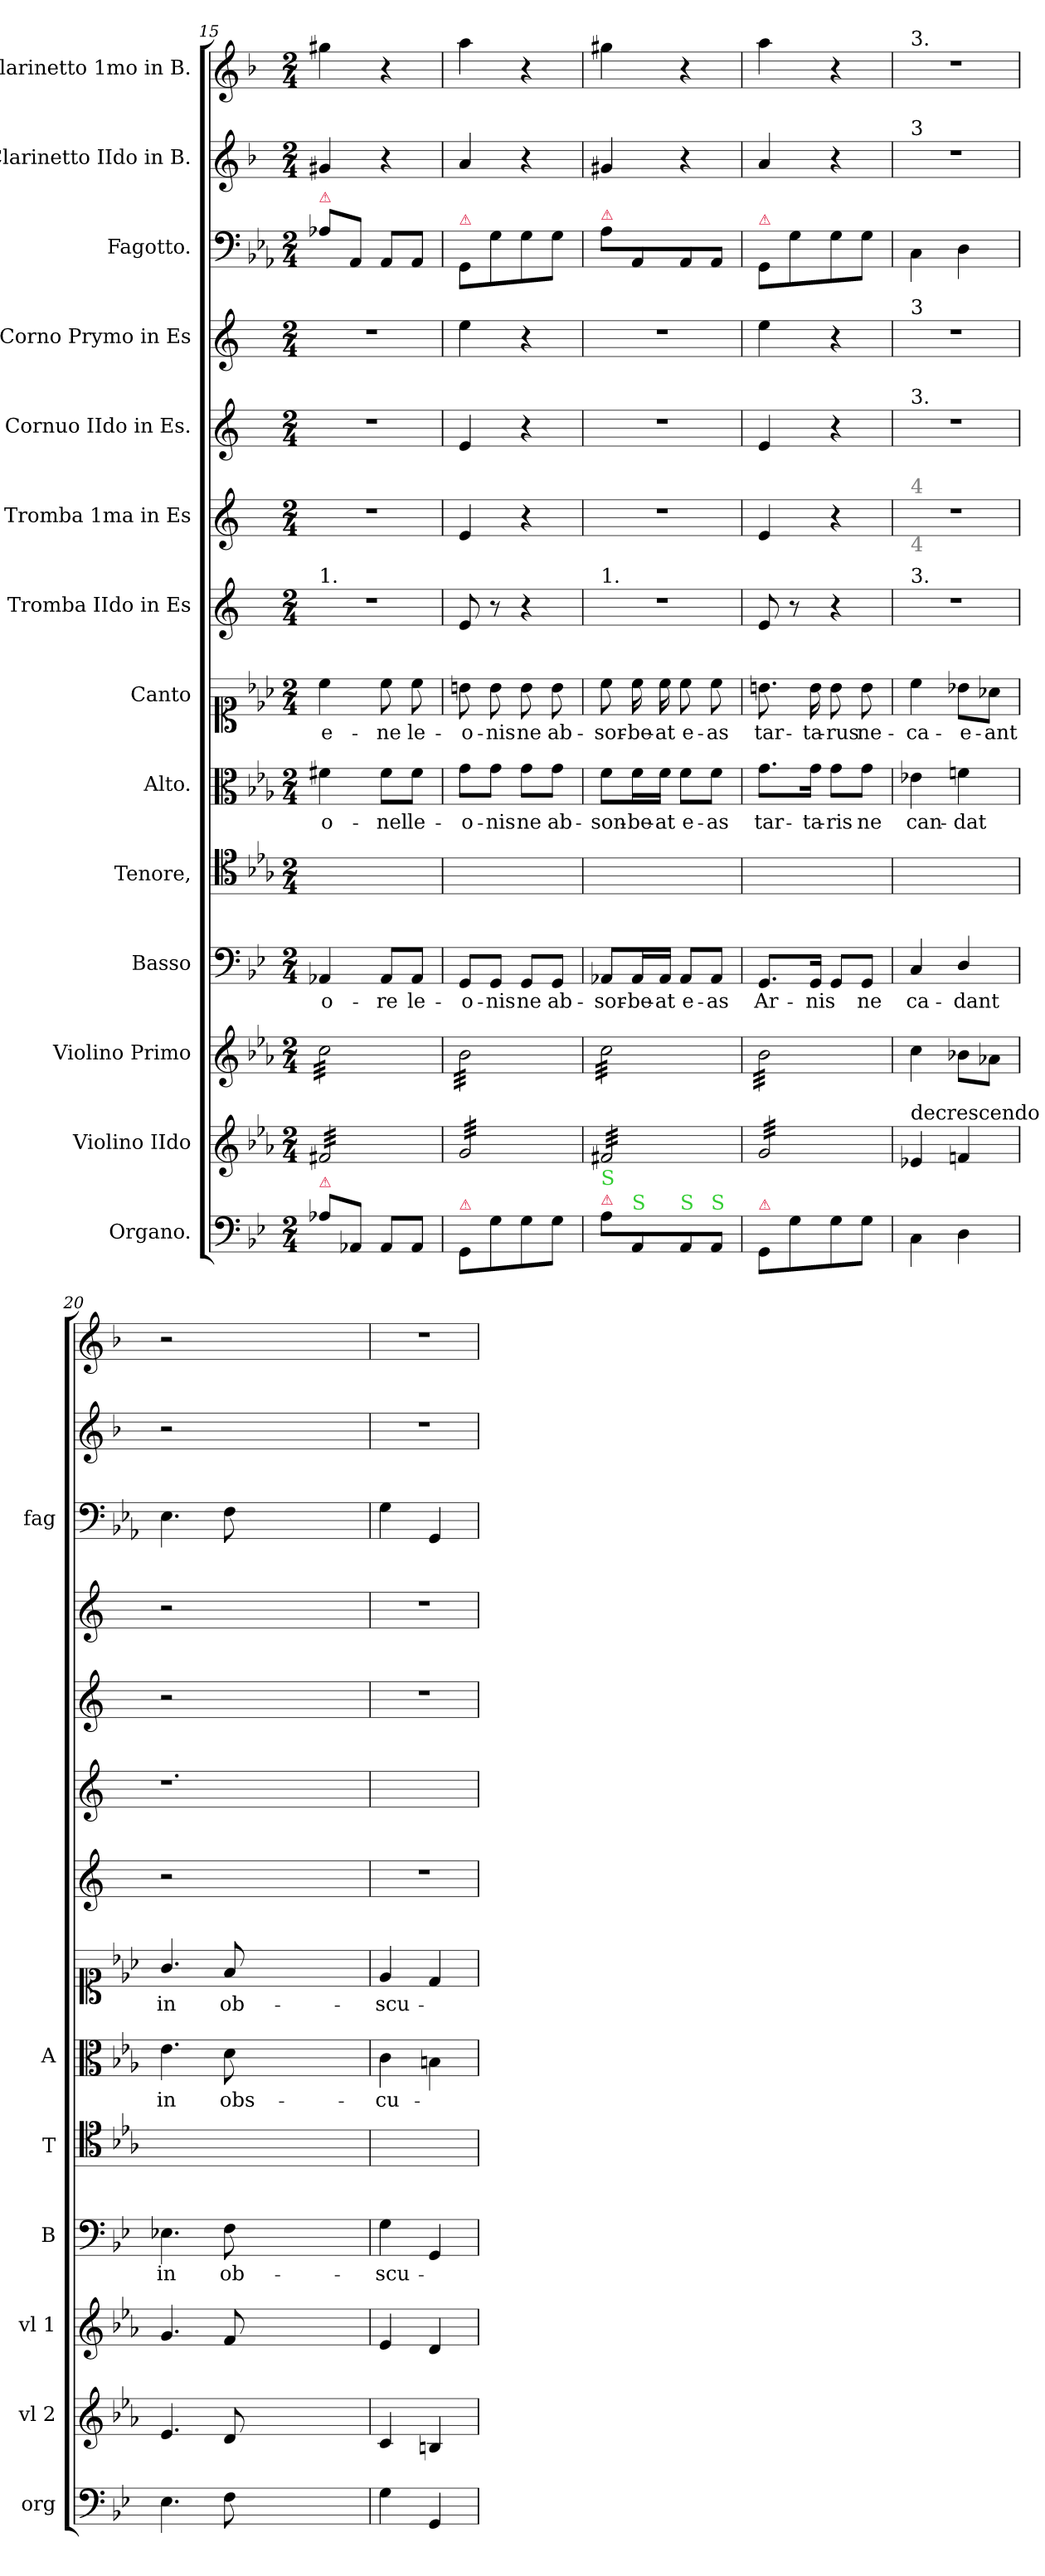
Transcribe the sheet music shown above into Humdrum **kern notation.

**kern	**kern	**dynam	**kern	**kern	**text	**kern	**kern	**text	**kern	**text	**kern	**kern	**kern	**kern	**kern	**kern	**kern
*part14	*part13	*part13	*part12	*part11	*part11	*part10	*part9	*part9	*part8	*part8	*part7	*part6	*part5	*part4	*part3	*part2	*part1
*staff14	*staff13	*staff13	*staff12	*staff11	*staff11	*staff10	*staff9	*staff9	*staff8	*staff8	*staff7	*staff6	*staff5	*staff4	*staff3	*staff2	*staff1
*I"Organo.	*I"Violino IIdo	*	*I"Violino Primo	*I"Basso	*	*I"Tenore,	*I"Alto.	*	*I"Canto	*	*I"Tromba IIdo in Es	*I"Tromba 1ma in Es	*I"Cornuo IIdo in Es.	*I"Corno Prymo in Es	*I"Fagotto.	*I"Clarinetto IIdo in B.	*I"Clarinetto 1mo in B.
*I'org	*I'vl 2	*	*I'vl 1	*I'B	*	*I'T	*I'A	*	*	*	*	*	*	*	*I'fag	*	*
*clefF4	*clefG2	*	*clefG2	*clefF4	*	*clefC4	*clefC3	*	*clefC1	*	*clefG2	*clefG2	*clefG2	*clefG2	*clefF4	*clefG2	*clefG2
*	*	*	*	*	*	*	*	*	*	*	*ITrd-2c-3	*ITrd-2c-3	*ITrd-2c-3	*ITrd-2c-3	*	*ITrd1c2	*ITrd1c2
*k[b-e-]	*k[b-e-a-]	*	*k[b-e-a-]	*k[b-e-]	*	*k[b-e-a-]	*k[b-e-a-]	*	*k[b-e-a-]	*	*k[b-e-a-]	*k[b-e-a-]	*k[b-e-a-]	*k[b-e-a-]	*k[b-e-a-]	*k[b-e-a-]	*k[b-e-a-]
*	*E-:	*	*E-:	*	*	*E-:	*E-:	*	*E-:	*	*E-:	*E-:	*E-:	*E-:	*E-:	*E-:	*E-:
*M2/4	*M2/4	*	*M2/4	*M2/4	*	*M2/4	*M2/4	*	*M2/4	*	*M2/4	*M2/4	*M2/4	*M2/4	*M2/4	*M2/4	*M2/4
=15	=15	=15	=15	=15	=15	=15	=15	=15	=15	=15	=15	=15	=15	=15	=15	=15	=15
!	!	!	!	!	!	!	!	!	!	!	!	!	!	!	!LO:TX:a:color=crimson:t=⚠	!	!
!	!	!	!	!	!	!	!	!	!	!	!LO:TX:a:t=1.	!	!	!	!	!	!
!LO:TX:a:color=crimson:t=⚠	!	!	!	!	!	!	!	!	!	!	!	!	!	!	!	!	!
*	*tremolo	*	*	*	*	*	*	*	*	*	*	*	*	*	*	*	*
*	*	*	*tremolo	*	*	*	*	*	*	*	*	*	*	*	*	*	*
8A-X\L	32f#X/LLL	.	32cc\LLL	4AA-X/	o-	2ryy	4f#X\	-o-	4cc\	e-	2r	2r	2r	2r	8A-X\L	4f#X/	4ff#X\
.	32f#X/	.	32cc\	.	.	.	.	.	.	.	.	.	.	.	.	.	.
.	32f#X/	.	32cc\	.	.	.	.	.	.	.	.	.	.	.	.	.	.
.	32f#X/	.	32cc\	.	.	.	.	.	.	.	.	.	.	.	.	.	.
8AA-X/J	32f#X/	.	32cc\	.	.	.	.	.	.	.	.	.	.	.	8AA-/J	.	.
.	32f#X/	.	32cc\	.	.	.	.	.	.	.	.	.	.	.	.	.	.
.	32f#X/	.	32cc\	.	.	.	.	.	.	.	.	.	.	.	.	.	.
.	32f#X/	.	32cc\	.	.	.	.	.	.	.	.	.	.	.	.	.	.
8AA-/L	32f#X/	.	32cc\	8AA-/L	-re	.	8f#\L	-nel	8cc\	-ne	.	.	.	.	8AA-/L	4r	4r
.	32f#X/	.	32cc\	.	.	.	.	.	.	.	.	.	.	.	.	.	.
.	32f#X/	.	32cc\	.	.	.	.	.	.	.	.	.	.	.	.	.	.
.	32f#X/	.	32cc\	.	.	.	.	.	.	.	.	.	.	.	.	.	.
8AA-/J	32f#X/	.	32cc\	8AA-/J	le-	.	8f#\J	le-	8cc\	le-	.	.	.	.	8AA-/J	.	.
.	32f#X/	.	32cc\	.	.	.	.	.	.	.	.	.	.	.	.	.	.
.	32f#X/	.	32cc\	.	.	.	.	.	.	.	.	.	.	.	.	.	.
.	32f#X/JJJ	.	32cc\JJJ	.	.	.	.	.	.	.	.	.	.	.	.	.	.
=16	=16	=16	=16	=16	=16	=16	=16	=16	=16	=16	=16	=16	=16	=16	=16	=16	=16
!	!	!	!	!	!	!	!	!	!	!	!	!	!	!	!LO:TX:a:color=crimson:t=⚠	!	!
!LO:TX:a:color=crimson:t=⚠	!	!	!	!	!	!	!	!	!	!	!	!	!	!	!	!	!
8GG/L	32g/LLL	.	32b-\LLL	8GG/L	-o-	2ryy	8g\L	-o-	8bn\	-o-	8g/	4g/	4g/	4gg\	8GG/L	4g/	4gg\
.	32g/	.	32b-\	.	.	.	.	.	.	.	.	.	.	.	.	.	.
.	32g/	.	32b-\	.	.	.	.	.	.	.	.	.	.	.	.	.	.
.	32g/	.	32b-\	.	.	.	.	.	.	.	.	.	.	.	.	.	.
8G\	32g/	.	32b-\	8GG/J	-nis	.	8g\J	-nis	8b\	-nis	8r	.	.	.	8G\	.	.
.	32g/	.	32b-\	.	.	.	.	.	.	.	.	.	.	.	.	.	.
.	32g/	.	32b-\	.	.	.	.	.	.	.	.	.	.	.	.	.	.
.	32g/	.	32b-\	.	.	.	.	.	.	.	.	.	.	.	.	.	.
8G\	32g/	.	32b-\	8GG/L	ne	.	8g\L	ne	8b\	ne	4r	4r	4r	4r	8G\	4r	4r
.	32g/	.	32b-\	.	.	.	.	.	.	.	.	.	.	.	.	.	.
.	32g/	.	32b-\	.	.	.	.	.	.	.	.	.	.	.	.	.	.
.	32g/	.	32b-\	.	.	.	.	.	.	.	.	.	.	.	.	.	.
8G\J	32g/	.	32b-\	8GG/J	ab-	.	8g\J	ab-	8b\	ab-	.	.	.	.	8G\J	.	.
.	32g/	.	32b-\	.	.	.	.	.	.	.	.	.	.	.	.	.	.
.	32g/	.	32b-\	.	.	.	.	.	.	.	.	.	.	.	.	.	.
.	32g/JJJ	.	32b-\JJJ	.	.	.	.	.	.	.	.	.	.	.	.	.	.
=17	=17	=17	=17	=17	=17	=17	=17	=17	=17	=17	=17	=17	=17	=17	=17	=17	=17
!	!	!	!	!	!	!	!	!	!	!	!	!	!	!	!LO:TX:a:color=crimson:t=⚠	!	!
!	!	!	!	!	!	!	!	!	!	!	!LO:TX:a:t=1.	!	!	!	!	!	!
!LO:TX:a:color=crimson:t=⚠	!	!	!	!	!	!	!	!	!	!	!	!	!	!	!	!	!
!LO:TX:a:color=limegreen:t=S	!	!	!	!	!	!	!	!	!	!	!	!	!	!	!	!	!
8A\L	32f#X/LLL	.	32cc\LLL	8AA-X/L	-sor-	2ryy	8f\L	-son-	8cc\	-sor-	2r	2r	2r	2r	8A-\L	4f#X/	4ff#X\
.	32f#X/	.	32cc\	.	.	.	.	.	.	.	.	.	.	.	.	.	.
.	32f#X/	.	32cc\	.	.	.	.	.	.	.	.	.	.	.	.	.	.
.	32f#X/	.	32cc\	.	.	.	.	.	.	.	.	.	.	.	.	.	.
!LO:TX:a:color=limegreen:t=S	!	!	!	!	!	!	!	!	!	!	!	!	!	!	!	!	!
8AA/	32f#X/	.	32cc\	16AA-/L	-be-	.	16f\L	-be-	16cc\	-be-	.	.	.	.	8AA-/	.	.
.	32f#X/	.	32cc\	.	.	.	.	.	.	.	.	.	.	.	.	.	.
.	32f#X/	.	32cc\	16AA-/JJ	-at	.	16f\JJ	-at	16cc\	-at	.	.	.	.	.	.	.
.	32f#X/	.	32cc\	.	.	.	.	.	.	.	.	.	.	.	.	.	.
!LO:TX:a:color=limegreen:t=S	!	!	!	!	!	!	!	!	!	!	!	!	!	!	!	!	!
8AA/	32f#X/	.	32cc\	8AA-/L	e-	.	8f\L	e-	8cc\	e-	.	.	.	.	8AA-/	4r	4r
.	32f#X/	.	32cc\	.	.	.	.	.	.	.	.	.	.	.	.	.	.
.	32f#X/	.	32cc\	.	.	.	.	.	.	.	.	.	.	.	.	.	.
.	32f#X/	.	32cc\	.	.	.	.	.	.	.	.	.	.	.	.	.	.
!LO:TX:a:color=limegreen:t=S	!	!	!	!	!	!	!	!	!	!	!	!	!	!	!	!	!
8AA/J	32f#X/	.	32cc\	8AA-/J	-as	.	8f\J	-as	8cc\	-as	.	.	.	.	8AA-/J	.	.
.	32f#X/	.	32cc\	.	.	.	.	.	.	.	.	.	.	.	.	.	.
.	32f#X/	.	32cc\	.	.	.	.	.	.	.	.	.	.	.	.	.	.
.	32f#X/JJJ	.	32cc\JJJ	.	.	.	.	.	.	.	.	.	.	.	.	.	.
=18	=18	=18	=18	=18	=18	=18	=18	=18	=18	=18	=18	=18	=18	=18	=18	=18	=18
!	!	!	!	!	!	!	!	!	!	!	!	!	!	!	!LO:TX:a:color=crimson:t=⚠	!	!
!LO:TX:a:color=crimson:t=⚠	!	!	!	!	!	!	!	!	!	!	!	!	!	!	!	!	!
8GG/L	32g/LLL	.	32b-\LLL	8.GG/L	Ar-	2ryy	8.g\L	tar-	8.bn\	tar-	8g/	4g/	4g/	4gg\	8GG/L	4g/	4gg\
.	32g/	.	32b-\	.	.	.	.	.	.	.	.	.	.	.	.	.	.
.	32g/	.	32b-\	.	.	.	.	.	.	.	.	.	.	.	.	.	.
.	32g/	.	32b-\	.	.	.	.	.	.	.	.	.	.	.	.	.	.
8G\	32g/	.	32b-\	.	.	.	.	.	.	.	8r	.	.	.	8G\	.	.
.	32g/	.	32b-\	.	.	.	.	.	.	.	.	.	.	.	.	.	.
.	32g/	.	32b-\	16GG/Jk	-nis	.	16g\Jk	-ta-	16b\	-ta-	.	.	.	.	.	.	.
.	32g/	.	32b-\	.	.	.	.	.	.	.	.	.	.	.	.	.	.
8G\	32g/	.	32b-\	8GG/L	.	.	8g\L	-ris	8b\	-rus	4r	4r	4r	4r	8G\	4r	4r
.	32g/	.	32b-\	.	.	.	.	.	.	.	.	.	.	.	.	.	.
.	32g/	.	32b-\	.	.	.	.	.	.	.	.	.	.	.	.	.	.
.	32g/	.	32b-\	.	.	.	.	.	.	.	.	.	.	.	.	.	.
8G\J	32g/	.	32b-\	8GG/J	ne	.	8g\J	ne	8b\	ne-	.	.	.	.	8G\J	.	.
.	32g/	.	32b-\	.	.	.	.	.	.	.	.	.	.	.	.	.	.
.	32g/	.	32b-\	.	.	.	.	.	.	.	.	.	.	.	.	.	.
.	32g/JJJ	.	32b-\JJJ	.	.	.	.	.	.	.	.	.	.	.	.	.	.
*	*	*	*Xtremolo	*	*	*	*	*	*	*	*	*	*	*	*	*	*
*	*Xtremolo	*	*	*	*	*	*	*	*	*	*	*	*	*	*	*	*
=19	=19	=19	=19	=19	=19	=19	=19	=19	=19	=19	=19	=19	=19	=19	=19	=19	=19
!	!	!	!	!	!	!	!	!	!	!	!	!	!	!	!	!	!LO:TX:a:t=3.
!	!	!	!	!	!	!	!	!	!	!	!	!	!	!	!	!LO:TX:a:t=3	!
!	!	!	!	!	!	!	!	!	!	!	!	!	!	!LO:TX:a:t=3	!	!	!
!	!	!	!	!	!	!	!	!	!	!	!	!	!LO:TX:a:t=3.	!	!	!	!
!	!	!	!	!	!	!	!	!	!	!	!	!LO:TX:a:color=grey:t=4	!	!	!	!	!
!	!	!	!	!	!	!	!	!	!	!	!	!LO:TX:b:color=grey:t=4	!	!	!	!	!
!	!	!	!	!	!	!	!	!	!	!	!LO:TX:a:t=3.	!	!	!	!	!	!
!	!LO:TX:a:t=decrescendo	!	!	!	!	!	!	!	!	!	!	!	!	!	!	!	!
4C\	4e-X/	.	4cc\	4C/	ca-	2ryy	4e-X\	can-	4cc\	-ca-	2r	2r	2r	2r	4C\	2r	2r
4D\	4fn/	.	8b-X\L	4D/	-dant	.	4fn\	-dat	8b-X\L	-e-	.	.	.	.	4D\	.	.
.	.	.	8a-X\J	.	.	.	.	.	8a-X\J	-ant	.	.	.	.	.	.	.
=20	=20	=20	=20	=20	=20	=20	=20	=20	=20	=20	=20	=20	=20	=20	=20	=20	=20
4.E-\	4.e-/	.	4.g/	4.E-X\	in	2ryy	4.e-\	in	4.g/	in	2r	1.r	2r	2r	4.E-\	2r	2r
8F\	8d/	.	8f/	8F\	ob-	.	8d\	obs-	8f/	ob-	.	.	.	.	8F\	.	.
1ryy	1ryy	.	1ryy	1ryy	.	1ryy	1ryy	.	1ryy	.	1ryy	.	1ryy	1ryy	1ryy	1ryy	1ryy
=21	=21	=21	=21	=21	=21	=21	=21	=21	=21	=21	=21	=21	=21	=21	=21	=21	=21
!	!	!LO:DY:b:rj	!	!	!	!	!	!	!	!	!	!	!	!	!	!	!
4G\	4c/	po	4e-/	4G\	-scu-	2ryy	4c\	-cu-	4e-/	-scu-	2r	2ryy	2r	2r	4G\	2r	2r
4GG/	4Bn/	.	4d/	4GG/	.	.	4Bn\	.	4d/	.	.	.	.	.	4GG/	.	.
=	=	=	=	=	=	=	=	=	=	=	=	=	=	=	=	=	=
*-	*-	*-	*-	*-	*-	*-	*-	*-	*-	*-	*-	*-	*-	*-	*-	*-	*-
